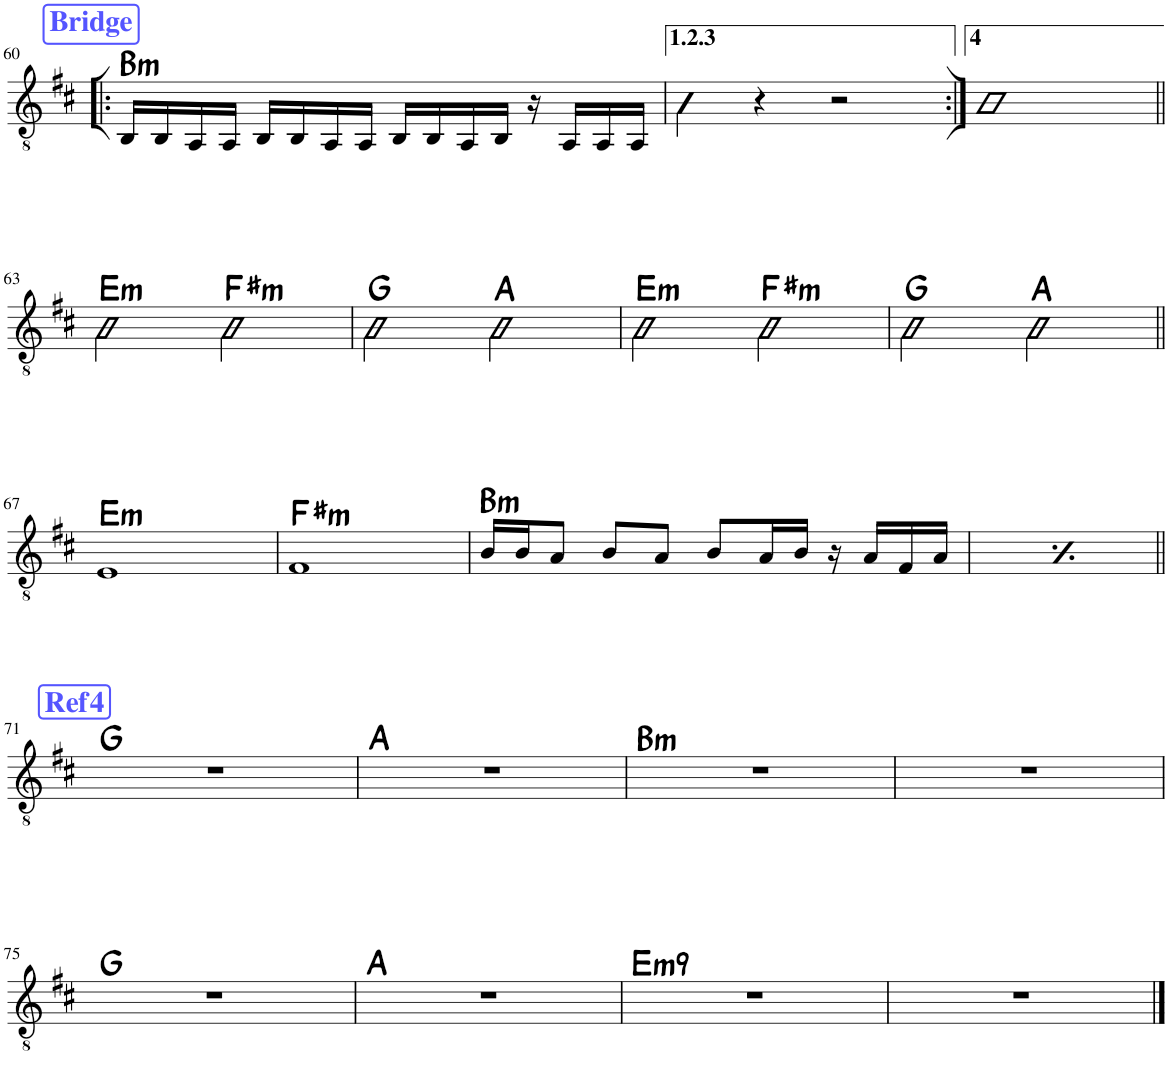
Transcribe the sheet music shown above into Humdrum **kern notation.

**kern	**harte
*part1	*part1
*staff1	*
*I"Classical Guitar	*
*I'Guit.	*
!!LO:PB:g=z
*clefGv2	*
*k[f#c#]	*
*M4/4	*
!!LO:REH:place=s1:a:B:cj:color=#5555FF:fs=14:t=Bridge
=60!|:	=60!|:
!	!LO:H:kt=m
16BB/LL	B:min
16BB/	.
16AA/	.
16AA/JJ	.
16BB/LL	.
16BB/	.
16AA/	.
16AA/JJ	.
16BB/LL	.
16BB/	.
16AA/	.
16BB/JJ	.
16r	.
16AA/LL	.
16AA/	.
16AA/JJ	.
=61	=61
4BB\ 4F#\	.
4r	.
2r	.
=62:|!	=62:|!
1BB	.
!!LO:LB:g=z
=63||	=63||
!	!LO:H:kt=m
2E\	E:min
!	!LO:H:kt=m
2F#\	F#:min
=64	=64
2G\	G:maj
2A\	A:maj
=65	=65
!	!LO:H:kt=m
2E\	E:min
!	!LO:H:kt=m
2F#\	F#:min
=66	=66
2G\	G:maj
2A\	A:maj
!!LO:LB:g=z
=67||	=67||
!	!LO:H:kt=m
1E	E:min
=68	=68
!	!LO:H:kt=m
1F#	F#:min
=69	=69
!	!LO:H:kt=m
16B/LL	B:min
16B/J	.
8A/J	.
8B/L	.
8A/J	.
8B/L	.
16A/L	.
16B/JJ	.
16r	.
16A/LL	.
16F#/	.
16A/JJ	.
=70	=70
!	!LO:H:kt=m
16B/LL	B:min
16B/J	.
8A/J	.
8B/L	.
8A/J	.
8B/L	.
16A/L	.
16B/JJ	.
16r	.
16A/LL	.
16F#/	.
16A/JJ	.
!!LO:LB:g=z
!!LO:REH:place=s1:a:B:cj:color=#5555FF:fs=14:t=Ref4
=71||	=71||
1r	G:maj
=72	=72
1r	A:maj
=73	=73
!	!LO:H:kt=m
1r	B:min
=74	=74
1r	.
!!LO:LB:g=z
=75	=75
1r	G:maj
=76	=76
1r	A:maj
=77	=77
!	!LO:H:kt=m9
1r	E:min9
=78	=78
1r	.
==	==
*-	*-
